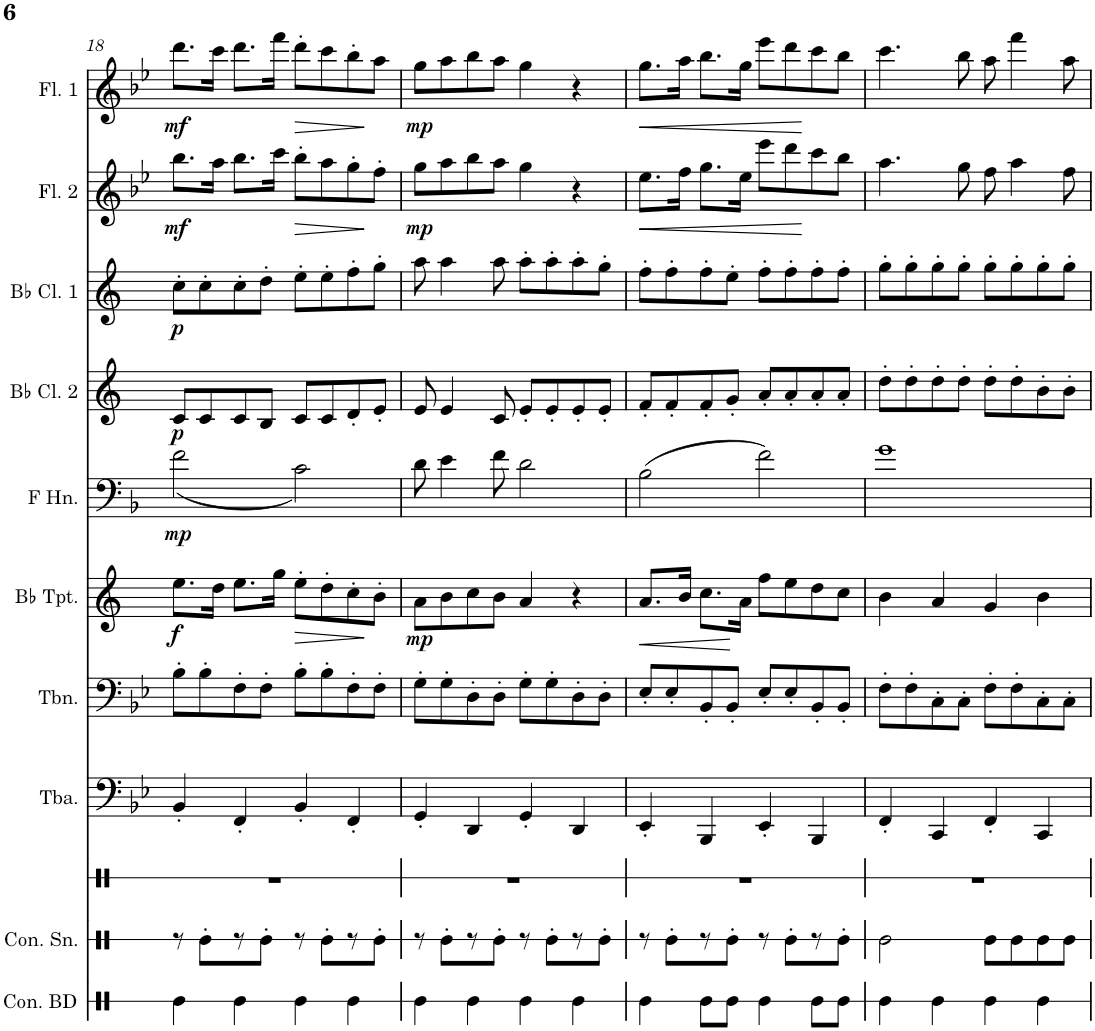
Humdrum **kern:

**kern	**kern	**kern	**kern	**kern	**kern	**dynam	**kern	**dynam	**kern	**dynam	**kern	**dynam	**kern	**dynam	**kern	**dynam
*part11	*part10	*part9	*part8	*part7	*part6	*part6	*part5	*part5	*part4	*part4	*part3	*part3	*part2	*part2	*part1	*part1
*staff11	*staff10	*staff9	*staff8	*staff7	*staff6	*staff6	*staff5	*staff5	*staff4	*staff4	*staff3	*staff3	*staff2	*staff2	*staff1	*staff1
*I"Concert Bass Drum	*I"Concert Snare Drum	*I"Crash Cymbal	*I"Tuba	*I"Trombone	*I"Bb Trumpet	*	*I"Horn in F	*	*I"Bb Clarinet 2	*	*I"Bb Clarinet 1	*	*I"Flute 2	*	*I"Flute 1	*
*I'Con. BD	*I'Con. Sn.	*I'Cym	*I'Tba.	*I'Tbn.	*I'Bb Tpt.	*	*	*	*I'Bb Cl. 2	*	*I'Bb Cl. 1	*	*I'Fl. 2	*	*I'Fl. 1	*
!!LO:PB:g=z
*clefX	*clefX	*clefX	*clefF4	*clefF4	*clefG2	*	*clefF4	*	*clefG2	*	*clefG2	*	*clefG2	*	*clefG2	*
*	*	*	*	*	*Trd1c2	*	*Trd4c7	*	*Trd1c2	*	*Trd1c2	*	*	*	*	*
*k[]	*k[]	*k[]	*k[b-e-]	*k[b-e-]	*k[]	*	*k[b-]	*	*k[]	*	*k[]	*	*k[b-e-]	*	*k[b-e-]	*
*M4/4	*M4/4	*M4/4	*M4/4	*M4/4	*M4/4	*	*M4/4	*	*M4/4	*	*M4/4	*	*M4/4	*	*M4/4	*
=18	=18	=18	=18	=18	=18	=18	=18	=18	=18	=18	=18	=18	=18	=18	=18	=18
!	!	!	!	!	!	!LO:DY:b	!	!LO:DY:b	!	!LO:DY:b	!	!LO:DY:b	!	!LO:DY:b	!	!LO:DY:b
4Re\	8r	1r	4BB-'/	8B-'\L	8.ee\L	f	(<2f\	mp	8c/L	p	8cc'\L	p	8.bb-\L	mf	8.ddd\L	mf
.	8Re'\L	.	.	8B-'\	.	.	.	.	8c/	.	8cc'\	.	.	.	.	.
.	.	.	.	.	16dd\Jk	.	.	.	.	.	.	.	16aa\Jk	.	16ccc\Jk	.
4Re\	8r	.	4FF'/	8F'\	8.ee\L	.	.	.	8c/	.	8cc'\	.	8.bb-\L	.	8.ddd\L	.
.	8Re'\J	.	.	8F'\J	.	.	.	.	8B/J	.	8dd'\J	.	.	.	.	.
.	.	.	.	.	16gg\Jk	.	.	.	.	.	.	.	16ccc\Jk	.	16fff\Jk	.
!	!	!	!	!	!	!LO:HP:b	!	!	!	!	!	!	!	!LO:HP:b	!	!LO:HP:b
4Re\	8r	.	4BB-'/	8B-'\L	8ee'\L	>	2c\)	.	8c/L	.	8ee'\L	.	8bb-'\L	>	8ddd'\L	>
.	8Re'\L	.	.	8B-'\	8dd'\	.	.	.	8c/	.	8ee'\	.	8aa\	.	8ccc\	.
4Re\	8r	.	4FF'/	8F'\	8cc'\	.	.	.	8d'/	.	8ff'\	.	8gg'\	.	8bb-'\	.
.	8Re'\J	.	.	8F'\J	8b'\J	.	.	.	8e'/J	.	8gg'\J	.	8ff'\J	.	8aa\J	]
=19	=19	=19	=19	=19	=19	=19	=19	=19	=19	=19	=19	=19	=19	=19	=19	=19
!	!	!	!	!	!	!LO:DY:b	!	!	!	!	!	!	!	!LO:DY:b	!	!LO:DY:b
4Re\	8r	1r	4GG'/	8G'\L	8a\L	mp	8d\	.	8e/	.	8aa\	.	8gg\L	mp	8gg\L	mp
.	8Re'\L	.	.	8G'\	8b\	.	4e\	.	4e/	.	4aa\	.	8aa\	.	8aa\	.
4Re\	8r	.	4DD/	8D'\	8cc\	.	.	.	.	.	.	.	8bb-\	.	8bb-\	.
.	8Re'\J	.	.	8D'\J	8b\J	.	8f\	.	8c/	.	8aa\	.	8aa\J	.	8aa\J	.
4Re\	8r	.	4GG'/	8G'\L	4a/	.	2d\	.	8e'/L	.	8aa'\L	.	4gg\	.	4gg\	.
.	8Re'\L	.	.	8G'\	.	.	.	.	8e'/	.	8aa'\	.	.	.	.	.
4Re\	8r	.	4DD/	8D'\	4r	.	.	.	8e'/	.	8aa'\	.	4r	.	4r	.
.	8Re'\J	.	.	8D'\J	.	.	.	.	8e'/J	.	8gg'\J	.	.	.	.	.
=20	=20	=20	=20	=20	=20	=20	=20	=20	=20	=20	=20	=20	=20	=20	=20	=20
!	!	!	!	!	!	!	!	!	!	!	!	!	!	!	!	!LO:HP:b
4Re\	8r	1r	4EE-'/	8E-'/L	8.a/L	.	(2B-\	.	8f'/L	.	8ff'\L	.	8.ee-\L	.	8.gg\L	<
.	8Re'\L	.	.	8E-'/	.	.	.	.	8f'/	.	8ff'\	.	.	.	.	.
.	.	.	.	.	16b/Jk	.	.	.	.	.	.	.	16ff\Jk	.	16aa\Jk	.
8Re\L	8r	.	4BBB-/	8BB-'/	8.cc\L	.	.	.	8f'/	.	8ff'\	.	8.gg\L	.	8.bb-\L	.
8Re\J	8Re'\J	.	.	8BB-'/J	.	.	.	.	8g'/J	.	8ee'\J	.	.	.	.	.
.	.	.	.	.	16a\Jk	]	.	.	.	.	.	.	16ee-\Jk	.	16gg\Jk	.
4Re\	8r	.	4EE-'/	8E-'/L	8ff\L	.	2f\)	.	8a'/L	.	8ff'\L	.	8eee-\L	.	8eee-\L	.
.	8Re'\L	.	.	8E-'/	8ee\	.	.	.	8a'/	.	8ff'\	.	8ddd\	.	8ddd\	.
8Re\L	8r	.	4BBB-/	8BB-'/	8dd\	.	.	.	8a'/	.	8ff'\	.	8ccc\	]	8ccc\	[
8Re\J	8Re'\J	.	.	8BB-'/J	8cc\J	.	.	.	8a'/J	.	8ff'\J	.	8bb-\J	.	8bb-\J	.
=21	=21	=21	=21	=21	=21	=21	=21	=21	=21	=21	=21	=21	=21	=21	=21	=21
4Re\	2Re\	1r	4FF'/	8F'\L	4b\	.	1g	.	8dd'\L	.	8gg'\L	.	4.aa\	.	4.ccc\	.
.	.	.	.	8F'\	.	.	.	.	8dd'\	.	8gg'\	.	.	.	.	.
4Re\	.	.	4CC/	8C'\	4a/	.	.	.	8dd'\	.	8gg'\	.	.	.	.	.
.	.	.	.	8C'\J	.	.	.	.	8dd'\J	.	8gg'\J	.	8gg\	.	8bb-\	.
4Re\	8Re\L	.	4FF'/	8F'\L	4g/	.	.	.	8dd'\L	.	8gg'\L	.	8ff\	.	8aa\	.
.	8Re\	.	.	8F'\	.	.	.	.	8dd'\	.	8gg'\	.	4aa\	.	4fff\	.
4Re\	8Re\	.	4CC/	8C'\	4b\	.	.	.	8b'\	.	8gg'\	.	.	.	.	.
.	8Re\J	.	.	8C'\J	.	.	.	.	8b'\J	.	8gg'\J	.	8ff\	.	8aa\	.
=	=	=	=	=	=	=	=	=	=	=	=	=	=	=	=	=
*-	*-	*-	*-	*-	*-	*-	*-	*-	*-	*-	*-	*-	*-	*-	*-	*-
